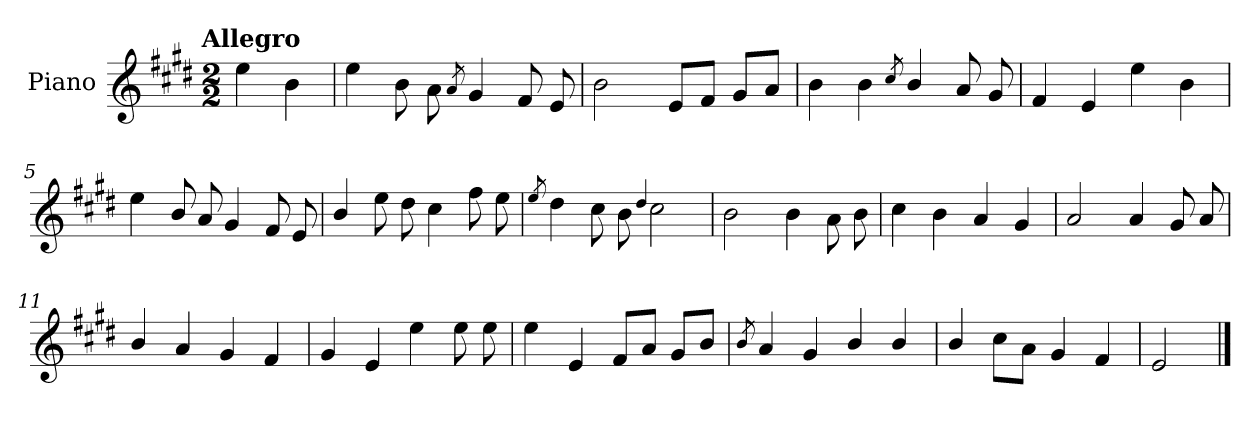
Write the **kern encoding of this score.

**kern
*part1
*staff1
*I"Piano
*I'Pno.
*clefG2
*k[f#c#g#d#]
!!LO:TX:omd:t=Allegro
*M2/2
*MM144
=
4ee\
4b\
=1
4ee\
8b\
8a\
8qa/
4g#/
8f#/
8e/
=2
2b\
8e/L
8f#/J
8g#/L
8a/J
=3
4b\
4b\
8qcc#/
4b/
8a/
8g#/
!!LO:LB:g=z
=4
4f#/
4e/
4ee\
4b\
=5
4ee\
8b/
8a/
4g#/
8f#/
8e/
=6
4b/
8ee\
8dd#\
4cc#\
8ff#\
8ee\
=7
8qee/
4dd#\
8cc#\
8b\
4qqdd#/
2cc#\
=8
2b\
4b\
8a\
8b\
!!LO:LB:g=z
=9
4cc#\
4b\
4a/
4g#/
=10
2a/
4a/
8g#/
8a/
=11
4b/
4a/
4g#/
4f#/
=12
4g#/
4e/
4ee\
8ee\
8ee\
!!LO:LB:g=z
=13
4ee\
4e/
8f#/L
8a/J
8g#/L
8b/J
=14
8qb/
4a/
4g#/
4b/
4b/
=15
4b/
8cc#\L
8a\J
4g#/
4f#/
=16
2e/
==
*-
